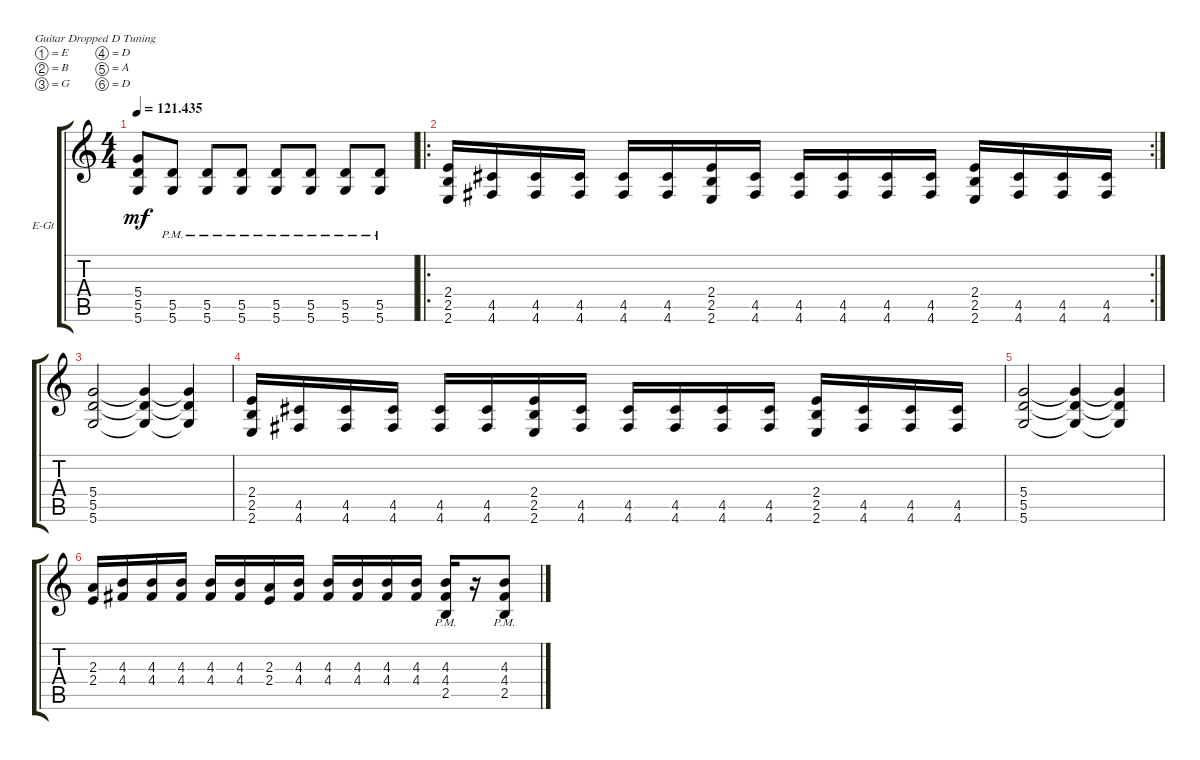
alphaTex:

\bracketExtendMode groupsimilarinstruments
\firstSystemTrackNameOrientation horizontal
\otherSystemsTrackNameOrientation horizontal
\track ("Electric Guitar 1" "E-Gt") {instrument distortionguitar}
\staff {score tabs}
\tuning (E4 B3 G3 D3 A2 D2)
\ts (4 4)
\tempo
121.435
\accidentals auto
\clef g2
\ottava regular
\simile none
\ks c
(5.6 5.5 5.4).8{dy mf} (5.5{pm} 5.6{pm}).8 (5.6{pm} 5.5{pm}).8 (5.5{pm} 5.6{pm}).8 (5.5{pm} 5.6{pm}).8 (5.5{pm} 5.6{pm}).8 (5.5{pm} 5.6{pm}).8 (5.5{pm} 5.6{pm}).8 |
\ro
\rc 2
(2.6 2.5 2.4).16 (4.5 4.6).16 (4.5 4.6).16 (4.5 4.6).16 (4.5 4.6).16 (4.5 4.6).16 (2.6 2.5 2.4).16 (4.5 4.6).16 (4.5 4.6).16 (4.5 4.6).16 (4.5 4.6).16 (4.5 4.6).16 (2.6 2.5 2.4).16 (4.5 4.6).16 (4.5 4.6).16 (4.6 4.5).16 |
(5.6 5.5 5.4).2 (5.4{t} 5.5{t} 5.6{t}).4 (5.6{t} 5.5{t} 5.4{t}).4 |
(2.6 2.5 2.4).16 (4.5 4.6).16 (4.5 4.6).16 (4.5 4.6).16 (4.5 4.6).16 (4.5 4.6).16 (2.6 2.5 2.4).16 (4.5 4.6).16 (4.5 4.6).16 (4.5 4.6).16 (4.5 4.6).16 (4.5 4.6).16 (2.6 2.5 2.4).16 (4.5 4.6).16 (4.5 4.6).16 (4.6 4.5).16 |
(5.6 5.5 5.4).2 (5.4{t} 5.5{t} 5.6{t}).4 (5.4{t} 5.5{t} 5.6{t}).4 |
(2.4 2.3).16 (4.4 4.3).16 (4.3 4.4).16 (4.3 4.4).16 (4.3 4.4).16 (4.3 4.4).16 (2.4 2.3).16 (4.4 4.3).16 (4.4 4.3).16 (4.4 4.3).16 (4.4 4.3).16 (4.4 4.3).16 (4.3{pm} 4.4{pm} 2.5{pm}).16 r.16 (4.4{pm} 4.3{pm} 2.5{pm}).8
